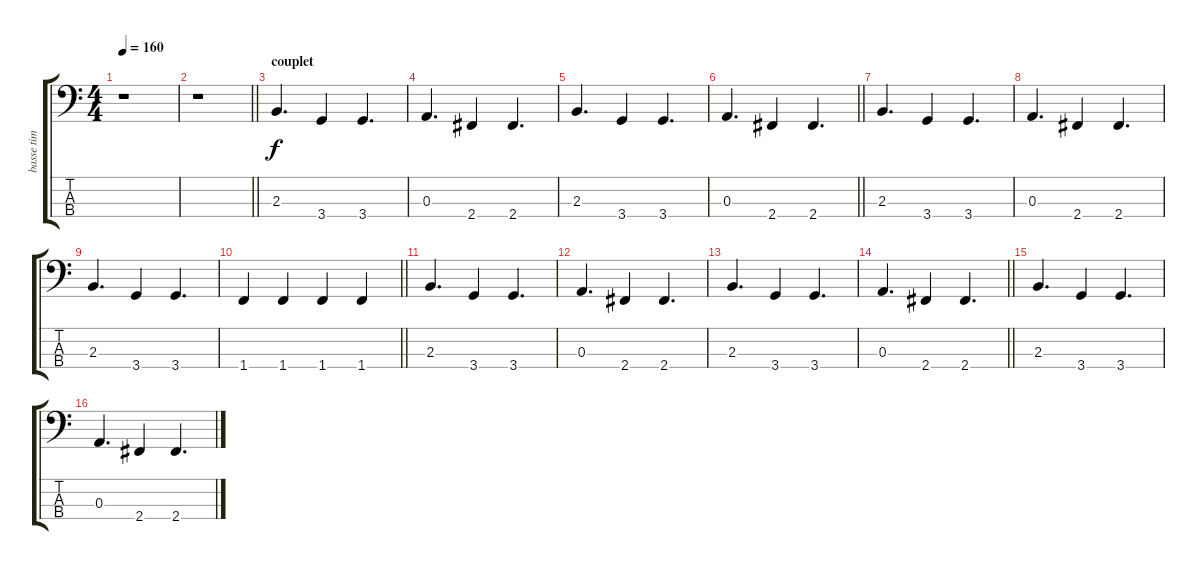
\track ("basse tim" "basse tim") {instrument electricbassfinger}
\staff {score tabs}
\tuning (G2 D2 A1 E1) {hide}
\ts (4 4)
\tempo 160
\clef f4
\ks c
r.1{dy f} |
\barLineRight lightlight
r.1 |
\section ("" "couplet")
2.3.4{d} 3.4.4 3.4.4{d} |
0.3.4{d} 2.4.4 2.4.4{d} |
2.3.4{d} 3.4.4 3.4.4{d} |
\barLineRight lightlight
0.3.4{d} 2.4.4 2.4.4{d} |
2.3.4{d} 3.4.4 3.4.4{d} |
0.3.4{d} 2.4.4 2.4.4{d} |
2.3.4{d} 3.4.4 3.4.4{d} |
\barLineRight lightlight
1.4.4 1.4.4 1.4.4 1.4.4 |
2.3.4{d} 3.4.4 3.4.4{d} |
0.3.4{d} 2.4.4 2.4.4{d} |
2.3.4{d} 3.4.4 3.4.4{d} |
\barLineRight lightlight
0.3.4{d} 2.4.4 2.4.4{d} |
2.3.4{d} 3.4.4 3.4.4{d} |
0.3.4{d} 2.4.4 2.4.4{d}
